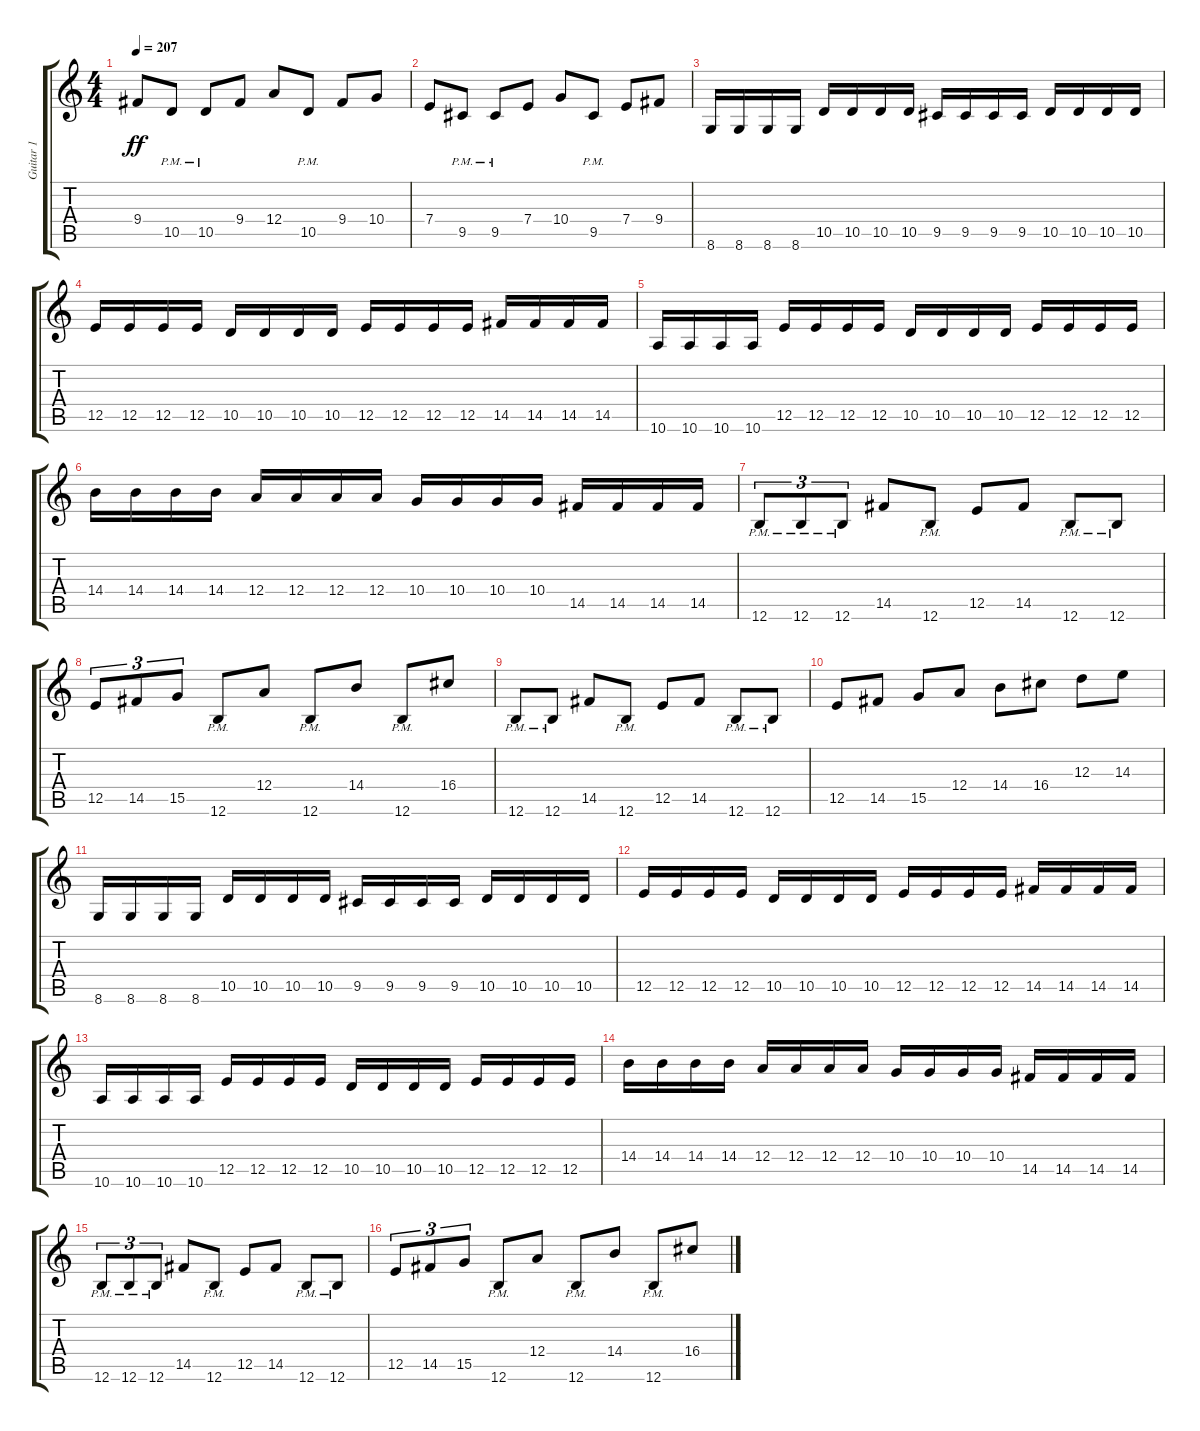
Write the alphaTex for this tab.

\track ("Guitar 1" "Guitar 1") {instrument distortionguitar}
\staff {score tabs}
\tuning (B3 Gb3 D3 A2 E2 B1) {hide}
\ts (4 4)
\tempo 207
\clef g2
\ks c
9.4.8{dy ff} 10.5{pm}.8 10.5{pm}.8 9.4.8 12.4.8 10.5{pm}.8 9.4.8 10.4.8 |
7.4.8 9.5{pm}.8 9.5{pm}.8 7.4.8 10.4.8 9.5{pm}.8 7.4.8 9.4.8 |
8.6.16 8.6.16 8.6.16 8.6.16 10.5.16 10.5.16 10.5.16 10.5.16 9.5.16 9.5.16 9.5.16 9.5.16 10.5.16 10.5.16 10.5.16 10.5.16 |
12.5.16 12.5.16 12.5.16 12.5.16 10.5.16 10.5.16 10.5.16 10.5.16 12.5.16 12.5.16 12.5.16 12.5.16 14.5.16 14.5.16 14.5.16 14.5.16 |
10.6.16 10.6.16 10.6.16 10.6.16 12.5.16 12.5.16 12.5.16 12.5.16 10.5.16 10.5.16 10.5.16 10.5.16 12.5.16 12.5.16 12.5.16 12.5.16 |
14.4.16 14.4.16 14.4.16 14.4.16 12.4.16 12.4.16 12.4.16 12.4.16 10.4.16 10.4.16 10.4.16 10.4.16 14.5.16 14.5.16 14.5.16 14.5.16 |
12.6{pm}.8{tu (3 2)} 12.6{pm}.8{tu (3 2)} 12.6{pm}.8{tu (3 2)} 14.5.8 12.6{pm}.8 12.5.8 14.5.8 12.6{pm}.8 12.6{pm}.8 |
12.5.8{tu (3 2)} 14.5.8{tu (3 2)} 15.5.8{tu (3 2)} 12.6{pm}.8 12.4.8 12.6{pm}.8 14.4.8 12.6{pm}.8 16.4.8 |
12.6{pm}.8 12.6{pm}.8 14.5.8 12.6{pm}.8 12.5.8 14.5.8 12.6{pm}.8 12.6{pm}.8 |
12.5.8 14.5.8 15.5.8 12.4.8 14.4.8 16.4.8 12.3.8 14.3.8 |
8.6.16 8.6.16 8.6.16 8.6.16 10.5.16 10.5.16 10.5.16 10.5.16 9.5.16 9.5.16 9.5.16 9.5.16 10.5.16 10.5.16 10.5.16 10.5.16 |
12.5.16 12.5.16 12.5.16 12.5.16 10.5.16 10.5.16 10.5.16 10.5.16 12.5.16 12.5.16 12.5.16 12.5.16 14.5.16 14.5.16 14.5.16 14.5.16 |
10.6.16 10.6.16 10.6.16 10.6.16 12.5.16 12.5.16 12.5.16 12.5.16 10.5.16 10.5.16 10.5.16 10.5.16 12.5.16 12.5.16 12.5.16 12.5.16 |
14.4.16 14.4.16 14.4.16 14.4.16 12.4.16 12.4.16 12.4.16 12.4.16 10.4.16 10.4.16 10.4.16 10.4.16 14.5.16 14.5.16 14.5.16 14.5.16 |
12.6{pm}.8{tu (3 2)} 12.6{pm}.8{tu (3 2)} 12.6{pm}.8{tu (3 2)} 14.5.8 12.6{pm}.8 12.5.8 14.5.8 12.6{pm}.8 12.6{pm}.8 |
12.5.8{tu (3 2)} 14.5.8{tu (3 2)} 15.5.8{tu (3 2)} 12.6{pm}.8 12.4.8 12.6{pm}.8 14.4.8 12.6{pm}.8 16.4.8
